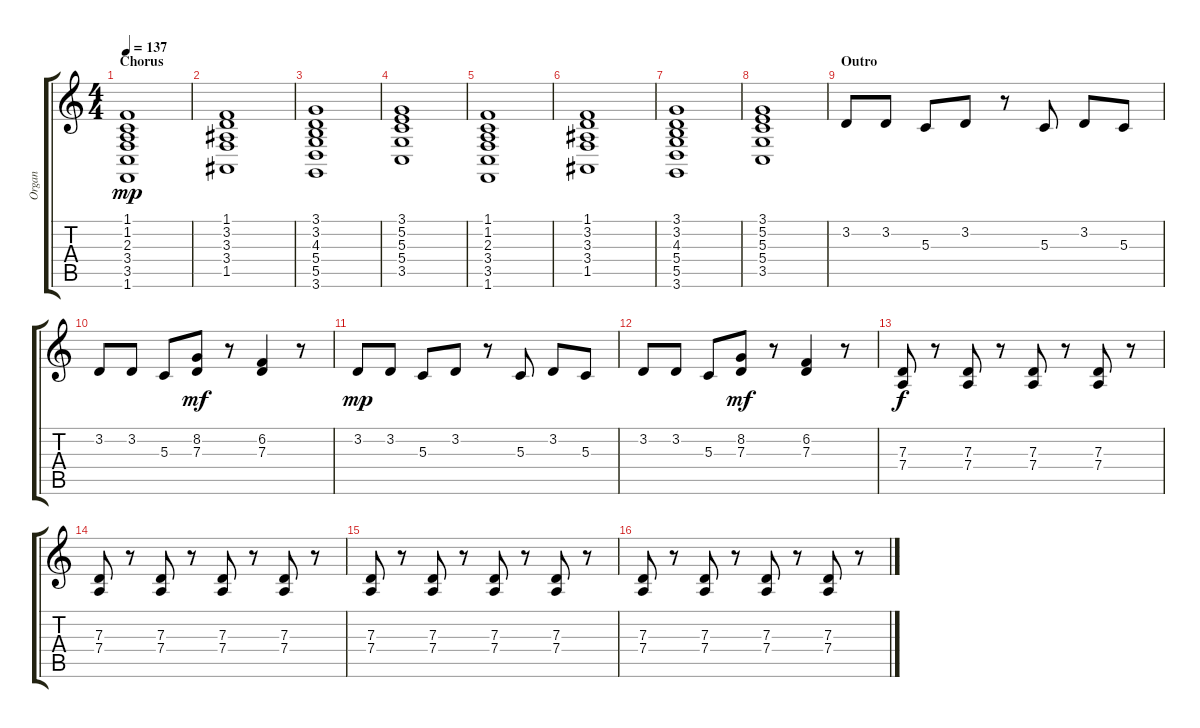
\track ("Organ" "Organ") {instrument drawbarorgan}
\staff {score tabs}
\tuning (E4 B3 G3 D3 A2 E2) {hide}
\ts (4 4)
\section ("" "Chorus")
\tempo 137
\clef g2
\ks c
(1.1 1.2 2.3 3.4 3.5 1.6).1{dy mp} |
(1.1 3.2 3.3 3.4 1.5).1 |
(3.1 3.2 4.3 5.4 5.5 3.6).1 |
(3.1 5.2 5.3 5.4 3.5).1 |
(1.1 1.2 2.3 3.4 3.5 1.6).1 |
(1.1 3.2 3.3 3.4 1.5).1 |
(3.1 3.2 4.3 5.4 5.5 3.6).1 |
(3.1 5.2 5.3 5.4 3.5).1 |
\section ("" "Outro")
3.2.8 3.2.8 5.3.8 3.2.8 r.8 5.3.8 3.2.8 5.3.8 |
3.2.8 3.2.8 5.3.8 (8.2 7.3).8{dy mf} r.8 (6.2 7.3).4 r.8 |
3.2.8{dy mp} 3.2.8 5.3.8 3.2.8 r.8 5.3.8 3.2.8 5.3.8 |
3.2.8 3.2.8 5.3.8 (8.2 7.3).8{dy mf} r.8 (6.2 7.3).4 r.8 |
(7.3 7.4).8{dy f} r.8 (7.3 7.4).8 r.8 (7.3 7.4).8 r.8 (7.3 7.4).8 r.8 |
(7.3 7.4).8 r.8 (7.3 7.4).8 r.8 (7.3 7.4).8 r.8 (7.3 7.4).8 r.8 |
(7.3 7.4).8 r.8 (7.3 7.4).8 r.8 (7.3 7.4).8 r.8 (7.3 7.4).8 r.8 |
(7.3 7.4).8 r.8 (7.3 7.4).8 r.8 (7.3 7.4).8 r.8 (7.3 7.4).8 r.8
